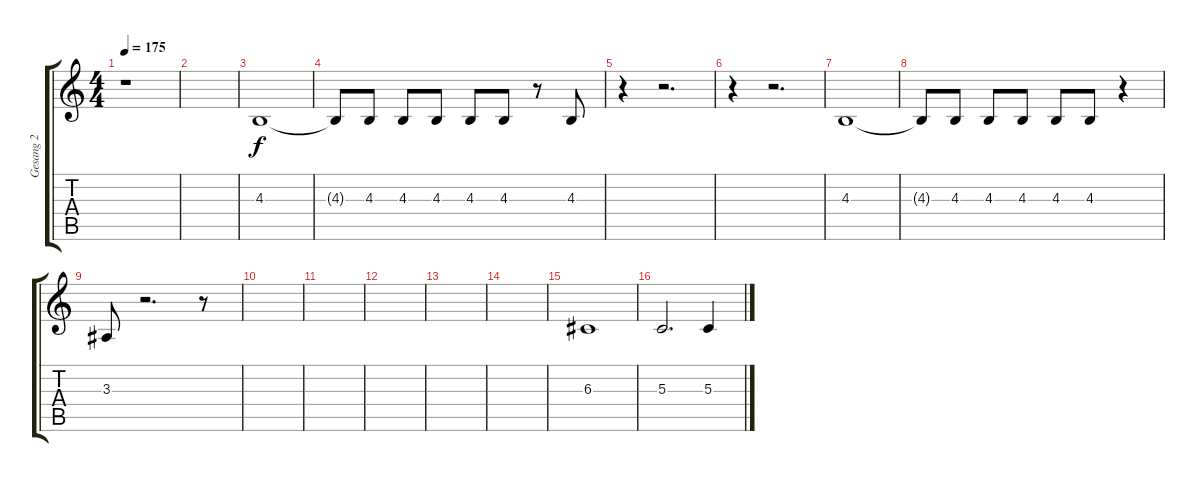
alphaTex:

\track ("Gesang 2" "Gesang 2") {instrument lead6voice}
\staff {score tabs}
\tuning (E4 B3 G3 D3 A2 E2) {hide}
\ts (4 4)
\tempo 175
\clef g2
\ks c
r.1{dy f} |
|
4.3.1 |
4.3{t}.8 4.3.8 4.3.8 4.3.8 4.3.8 4.3.8 r.8 4.3.8 |
r.4 r.2{d} |
r.4 r.2{d} |
4.3.1 |
4.3{t}.8 4.3.8 4.3.8 4.3.8 4.3.8 4.3.8 r.4 |
3.3.8 r.2{d} r.8 |
|
|
|
|
|
6.3.1 |
5.3.2{d} 5.3.4
